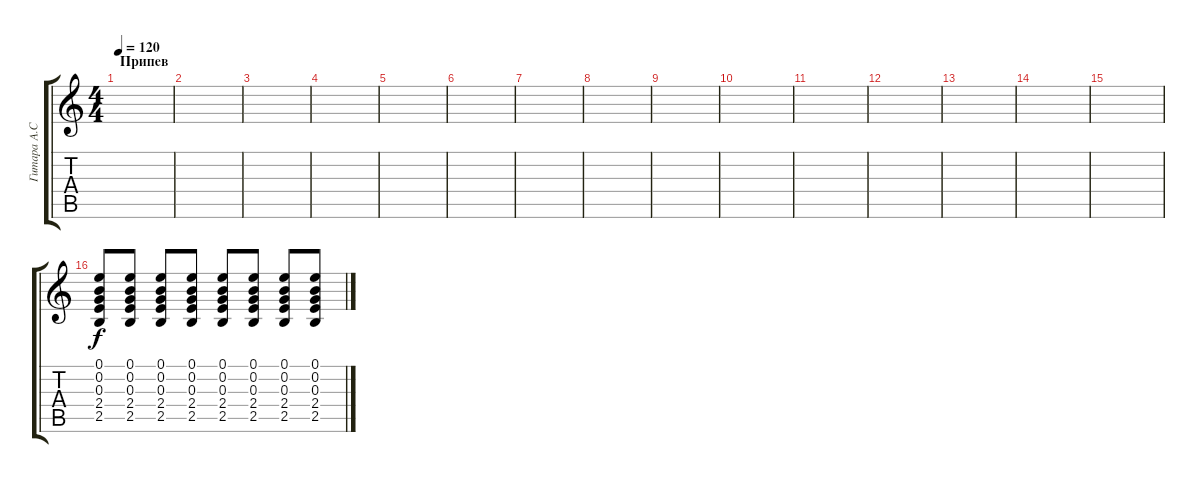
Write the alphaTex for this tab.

\track ("Гитара А.Слона" "Гитара А.С") {instrument acousticguitarsteel}
\staff {score tabs}
\tuning (E4 B3 G3 D3 A2 E2) {hide}
\ts (4 4)
\section ("" "Припев")
\tempo 120
\clef g2
\ks c
|
|
|
|
|
|
|
|
|
|
|
|
|
|
|
(0.1 0.2 0.3 2.4 2.5).8 (0.1 0.2 0.3 2.4 2.5).8 (0.1 0.2 0.3 2.4 2.5).8 (0.1 0.2 0.3 2.4 2.5).8 (0.1 0.2 0.3 2.4 2.5).8 (0.1 0.2 0.3 2.4 2.5).8 (0.1 0.2 0.3 2.4 2.5).8 (0.1 0.2 0.3 2.4 2.5).8
